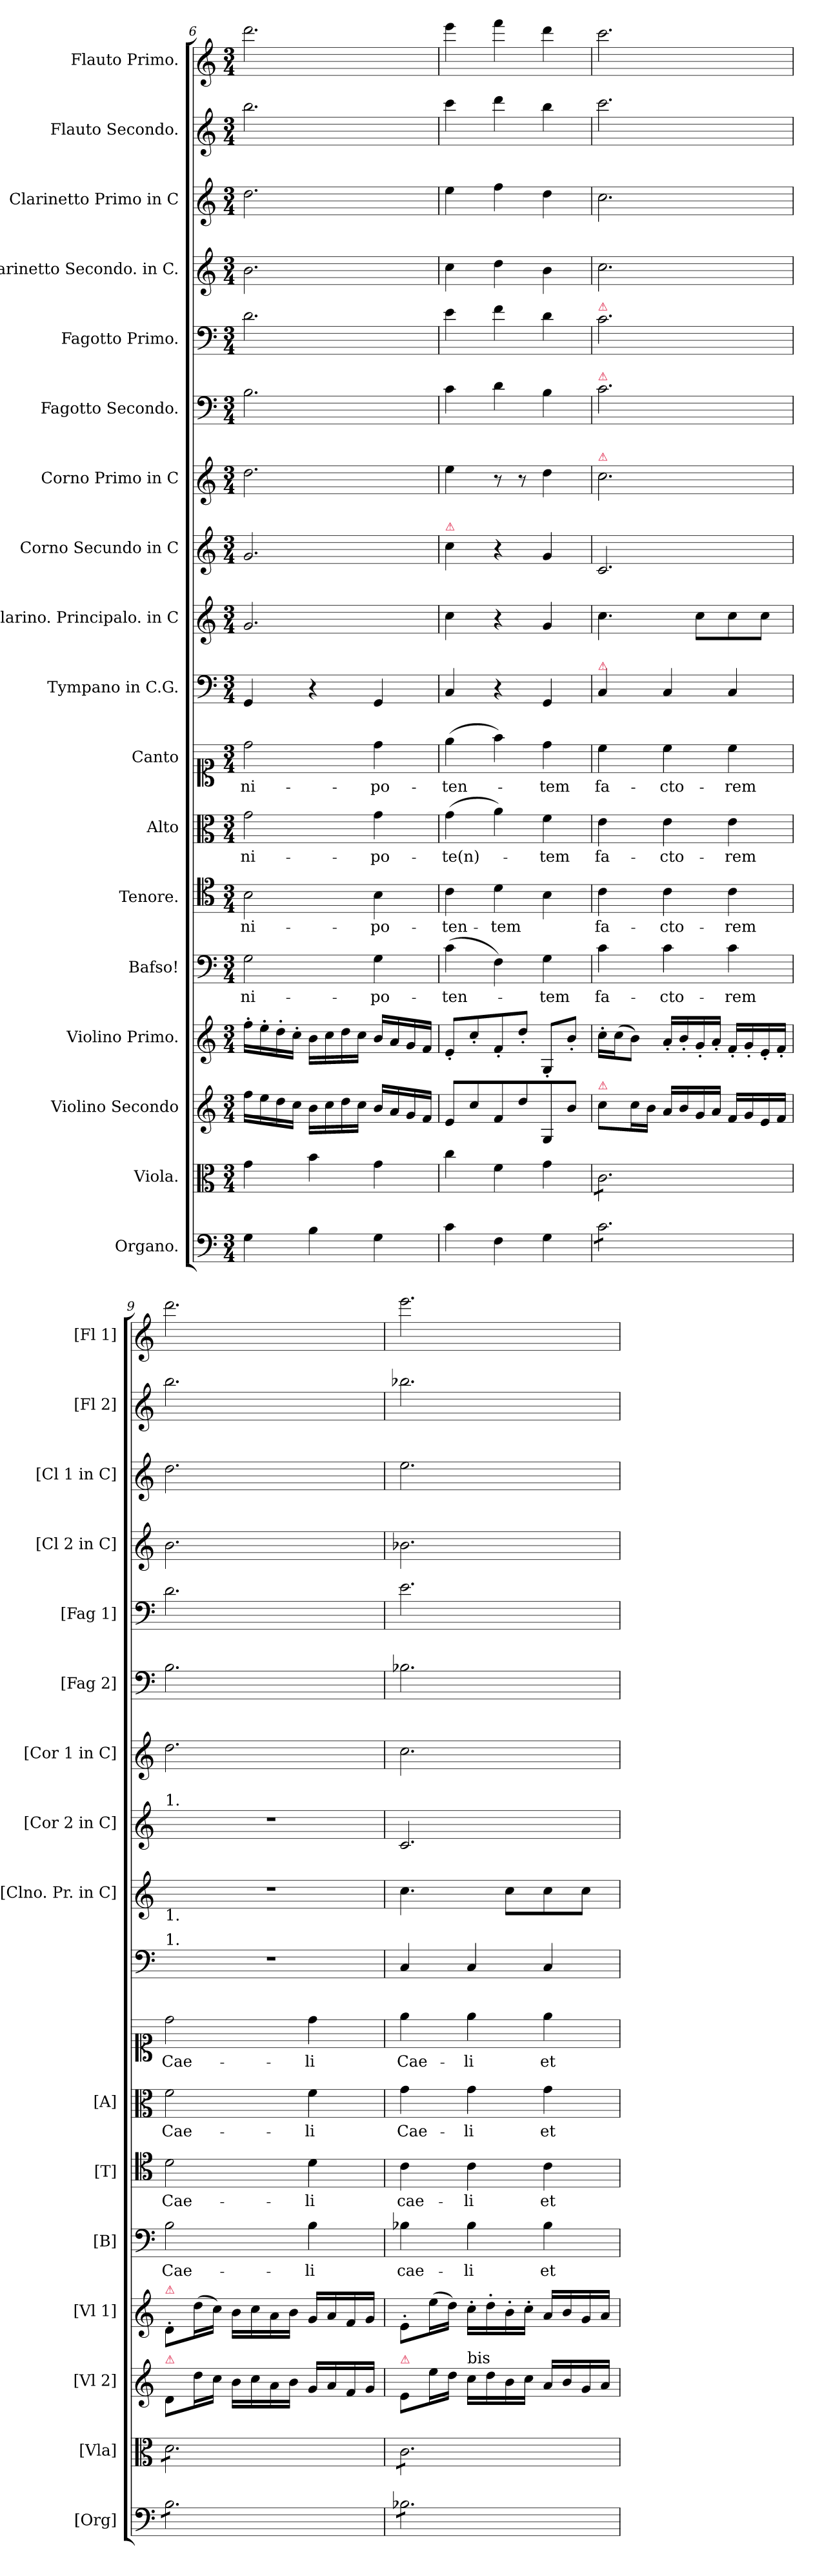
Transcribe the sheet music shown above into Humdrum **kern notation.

**kern	**kern	**kern	**kern	**kern	**text	**kern	**text	**kern	**text	**kern	**text	**kern	**kern	**kern	**kern	**kern	**kern	**kern	**kern	**kern	**kern
*part18	*part17	*part16	*part15	*part14	*part14	*part13	*part13	*part12	*part12	*part11	*part11	*part10	*part9	*part8	*part7	*part6	*part5	*part4	*part3	*part2	*part1
*staff18	*staff17	*staff16	*staff15	*staff14	*staff14	*staff13	*staff13	*staff12	*staff12	*staff11	*staff11	*staff10	*staff9	*staff8	*staff7	*staff6	*staff5	*staff4	*staff3	*staff2	*staff1
*I"Organo.	*I"Viola.	*I"Violino Secondo	*I"Violino Primo.	*I"Bafso!	*	*I"Tenore.	*	*I"Alto	*	*I"Canto	*	*I"Tympano in C.G.	*I"Clarino. Principalo. in C	*I"Corno Secundo in C	*I"Corno Primo in C	*I"Fagotto Secondo.	*I"Fagotto Primo.	*I"Clarinetto Secondo. in C.	*I"Clarinetto Primo in C	*I"Flauto Secondo.	*I"Flauto Primo.
*I'[Org]	*I'[Vla]	*I'[Vl 2]	*I'[Vl 1]	*I'[B]	*	*I'[T]	*	*I'[A]	*	*	*	*	*I'[Clno. Pr. in C]	*I'[Cor 2 in C]	*I'[Cor 1 in C]	*I'[Fag 2]	*I'[Fag 1]	*I'[Cl 2 in C]	*I'[Cl 1 in C]	*I'[Fl 2]	*I'[Fl 1]
*clefF4	*clefC3	*clefG2	*clefG2	*clefF4	*	*clefC4	*	*clefC3	*	*clefC1	*	*clefF4	*clefG2	*clefG2	*clefG2	*clefF4	*clefF4	*clefG2	*clefG2	*clefG2	*clefG2
*k[]	*k[]	*k[]	*k[]	*k[]	*	*k[]	*	*k[]	*	*k[]	*	*k[]	*k[]	*k[]	*k[]	*k[]	*k[]	*k[]	*k[]	*k[]	*k[]
*C:	*C:	*C:	*C:	*C:	*	*C:	*	*C:	*	*C:	*	*C:	*C:	*C:	*C:	*C:	*C:	*C:	*C:	*C:	*C:
*M3/4	*M3/4	*M3/4	*M3/4	*M3/4	*	*M3/4	*	*M3/4	*	*M3/4	*	*M3/4	*M3/4	*M3/4	*M3/4	*M3/4	*M3/4	*M3/4	*M3/4	*M3/4	*M3/4
=6	=6	=6	=6	=6	=6	=6	=6	=6	=6	=6	=6	=6	=6	=6	=6	=6	=6	=6	=6	=6	=6
4G\	4g\	16ff\LL	16ff'>\LL	2G\	-ni-	2B\	-ni-	2g\	-ni-	2dd\	-ni-	4GG/	2.g/	2.g/	2.dd\	2.B\	2.d\	2.b\	2.dd\	2.bb\	2.ddd\
.	.	16ee\	16ee'>\	.	.	.	.	.	.	.	.	.	.	.	.	.	.	.	.	.	.
.	.	16dd\	16dd'>\	.	.	.	.	.	.	.	.	.	.	.	.	.	.	.	.	.	.
.	.	16cc\JJ	16cc'>\JJ	.	.	.	.	.	.	.	.	.	.	.	.	.	.	.	.	.	.
4B\	4b\	16b\LL	16b\LL	.	.	.	.	.	.	.	.	4r	.	.	.	.	.	.	.	.	.
.	.	16cc\	16cc\	.	.	.	.	.	.	.	.	.	.	.	.	.	.	.	.	.	.
.	.	16dd\	16dd\	.	.	.	.	.	.	.	.	.	.	.	.	.	.	.	.	.	.
.	.	16cc\JJ	16cc\JJ	.	.	.	.	.	.	.	.	.	.	.	.	.	.	.	.	.	.
4G\	4g\	16b/LL	16b/LL	4G\	-po-	4B\	-po-	4g\	-po-	4dd\	-po-	4GG/	.	.	.	.	.	.	.	.	.
.	.	16a/	16a/	.	.	.	.	.	.	.	.	.	.	.	.	.	.	.	.	.	.
.	.	16g/	16g/	.	.	.	.	.	.	.	.	.	.	.	.	.	.	.	.	.	.
.	.	16f/JJ	16f/JJ	.	.	.	.	.	.	.	.	.	.	.	.	.	.	.	.	.	.
=7	=7	=7	=7	=7	=7	=7	=7	=7	=7	=7	=7	=7	=7	=7	=7	=7	=7	=7	=7	=7	=7
!	!	!	!	!	!	!	!	!	!	!	!	!	!	!LO:TX:a:color=crimson:t=⚠	!	!	!	!	!	!	!
4c\	4cc\	8e/L	8e'</L	(>4c\	-ten-	4c\	-ten-	(>4g\	-te(n)-	(>4ee\	-ten-	4C/	4cc\	4cc\	4ee\	4c\	4e\	4cc\	4ee\	4ccc\	4eee\
.	.	8cc/	8cc'</	.	.	.	.	.	.	.	.	.	.	.	.	.	.	.	.	.	.
4F\	4f\	8f/	8f'</	4F\)	.	4d\	-tem	4a\)	.	4ff\)	.	4r	4r	4r	8r	4d\	4f\	4dd\	4ff\	4ddd\	4fff\
.	.	8dd/	8dd'</J	.	.	.	.	.	.	.	.	.	.	.	8r	.	.	.	.	.	.
4G\	4g\	8G/	8G'</L	4G\	-tem	4B\	.	4f\	-tem	4dd\	-tem	4GG/	4g/	4g/	4dd\	4B\	4d\	4b\	4dd\	4bb\	4ddd\
.	.	8b/J	8b'</J	.	.	.	.	.	.	.	.	.	.	.	.	.	.	.	.	.	.
=8	=8	=8	=8	=8	=8	=8	=8	=8	=8	=8	=8	=8	=8	=8	=8	=8	=8	=8	=8	=8	=8
!	!	!	!	!	!	!	!	!	!	!	!	!	!	!	!	!	!LO:TX:a:color=crimson:t=⚠	!	!	!	!
!	!	!	!	!	!	!	!	!	!	!	!	!	!	!	!	!LO:TX:a:color=crimson:t=⚠	!	!	!	!	!
!	!	!	!	!	!	!	!	!	!	!	!	!	!	!	!LO:TX:a:color=crimson:t=⚠	!	!	!	!	!	!
!	!	!	!	!	!	!	!	!	!	!	!	!LO:TX:a:color=crimson:t=⚠	!	!	!	!	!	!	!	!	!
!	!	!LO:TX:a:color=crimson:t=⚠	!	!	!	!	!	!	!	!	!	!	!	!	!	!	!	!	!	!	!
*tremolo	*	*	*	*	*	*	*	*	*	*	*	*	*	*	*	*	*	*	*	*	*
*	*tremolo	*	*	*	*	*	*	*	*	*	*	*	*	*	*	*	*	*	*	*	*
8c\L	8c\L	8cc\L	16cc'>\LL	4c\	fa-	4c\	fa-	4e\	fa-	4cc\	fa-	4C/	4.cc\	2.c/	2.cc\	2.c\	2.c\	2.cc\	2.cc\	2.ccc\	2.ccc\
.	.	.	(>16cc\J	.	.	.	.	.	.	.	.	.	.	.	.	.	.	.	.	.	.
8c\	8c\	16cc\L	8b\J)	.	.	.	.	.	.	.	.	.	.	.	.	.	.	.	.	.	.
.	.	16b\JJ	.	.	.	.	.	.	.	.	.	.	.	.	.	.	.	.	.	.	.
8c\	8c\	16a/LL	16a'</LL	4c\	-cto-	4c\	-cto-	4e\	-cto-	4cc\	-cto-	4C/	.	.	.	.	.	.	.	.	.
.	.	16b/	16b'</	.	.	.	.	.	.	.	.	.	.	.	.	.	.	.	.	.	.
8c\	8c\	16g/	16g'</	.	.	.	.	.	.	.	.	.	8cc\L	.	.	.	.	.	.	.	.
.	.	16a/JJ	16a'</JJ	.	.	.	.	.	.	.	.	.	.	.	.	.	.	.	.	.	.
8c\	8c\	16f/LL	16f'</LL	4c\	-rem	4c\	-rem	4e\	-rem	4cc\	-rem	4C/	8cc\	.	.	.	.	.	.	.	.
.	.	16g/	16g'</	.	.	.	.	.	.	.	.	.	.	.	.	.	.	.	.	.	.
8c\J	8c\J	16e/	16e'</	.	.	.	.	.	.	.	.	.	8cc\J	.	.	.	.	.	.	.	.
.	.	16f/JJ	16f'</JJ	.	.	.	.	.	.	.	.	.	.	.	.	.	.	.	.	.	.
=9	=9	=9	=9	=9	=9	=9	=9	=9	=9	=9	=9	=9	=9	=9	=9	=9	=9	=9	=9	=9	=9
!	!	!	!	!	!	!	!	!	!	!	!	!	!	!LO:TX:a:t=1.	!	!	!	!	!	!	!
!	!	!	!	!	!	!	!	!	!	!	!	!	!LO:TX:b:t=1.	!	!	!	!	!	!	!	!
!	!	!	!	!	!	!	!	!	!	!	!	!LO:TX:a:t=1.	!	!	!	!	!	!	!	!	!
!	!	!	!LO:TX:a:color=crimson:t=⚠	!	!	!	!	!	!	!	!	!	!	!	!	!	!	!	!	!	!
!	!	!LO:TX:a:color=crimson:t=⚠	!	!	!	!	!	!	!	!	!	!	!	!	!	!	!	!	!	!	!
8B\L	8d\L	8d/L	8d'</L	2B\	Cae-	2d\	Cae-	2f\	Cae-	2dd\	Cae-	2.r	2.r	2.r	2.dd\	2.B\	2.d\	2.b\	2.dd\	2.bb\	2.ddd\
8B\	8d\	16dd\L	(>16dd\L	.	.	.	.	.	.	.	.	.	.	.	.	.	.	.	.	.	.
.	.	16cc\JJ	16cc\JJ)	.	.	.	.	.	.	.	.	.	.	.	.	.	.	.	.	.	.
8B\	8d\	16b\LL	16b\LL	.	.	.	.	.	.	.	.	.	.	.	.	.	.	.	.	.	.
.	.	16cc\	16cc\	.	.	.	.	.	.	.	.	.	.	.	.	.	.	.	.	.	.
8B\	8d\	16a\	16a\	.	.	.	.	.	.	.	.	.	.	.	.	.	.	.	.	.	.
.	.	16b\JJ	16b\JJ	.	.	.	.	.	.	.	.	.	.	.	.	.	.	.	.	.	.
8B\	8d\	16g/LL	16g/LL	4B\	-li	4d\	-li	4f\	-li	4dd\	-li	.	.	.	.	.	.	.	.	.	.
.	.	16a/	16a/	.	.	.	.	.	.	.	.	.	.	.	.	.	.	.	.	.	.
8B\J	8d\J	16f/	16f/	.	.	.	.	.	.	.	.	.	.	.	.	.	.	.	.	.	.
.	.	16g/JJ	16g/JJ	.	.	.	.	.	.	.	.	.	.	.	.	.	.	.	.	.	.
=10	=10	=10	=10	=10	=10	=10	=10	=10	=10	=10	=10	=10	=10	=10	=10	=10	=10	=10	=10	=10	=10
!	!	!LO:TX:a:color=crimson:t=⚠	!	!	!	!	!	!	!	!	!	!	!	!	!	!	!	!	!	!	!
!	!	!	!	!	!LO:LY:i	!	!	!	!	!	!	!	!	!	!	!	!	!	!	!	!
8B-X\L	8c\L	8e/L	8e'</L	4B-X\	cae-	4c\	cae-	4g\	Cae-	4ee\	Cae-	4C/	4.cc\	2.c/	2.cc\	2.B-X\	2.e\	2.b-X\	2.ee\	2.bb-X\	2.eee\
8B-X\	8c\	16ee\L	(>16ee\L	.	.	.	.	.	.	.	.	.	.	.	.	.	.	.	.	.	.
.	.	16dd\JJ	16dd\JJ)	.	.	.	.	.	.	.	.	.	.	.	.	.	.	.	.	.	.
!	!	!LO:TX:a:t=bis	!	!	!	!	!	!	!	!	!	!	!	!	!	!	!	!	!	!	!
!	!	!	!	!	!LO:LY:i	!	!	!	!	!	!	!	!	!	!	!	!	!	!	!	!
8B-X\	8c\	16cc\LL	16cc'>\LL	4B-\	-li	4c\	-li	4g\	-li	4ee\	-li	4C/	.	.	.	.	.	.	.	.	.
.	.	16dd\	16dd'>\	.	.	.	.	.	.	.	.	.	.	.	.	.	.	.	.	.	.
8B-X\	8c\	16b\	16b'>\	.	.	.	.	.	.	.	.	.	8cc\L	.	.	.	.	.	.	.	.
.	.	16cc\JJ	16cc'>\JJ	.	.	.	.	.	.	.	.	.	.	.	.	.	.	.	.	.	.
8B-X\	8c\	16a/LL	16a/LL	4B-\	et	4c\	et	4g\	et	4ee\	et	4C/	8cc\	.	.	.	.	.	.	.	.
.	.	16b/	16b/	.	.	.	.	.	.	.	.	.	.	.	.	.	.	.	.	.	.
8B-X\J	8c\J	16g/	16g/	.	.	.	.	.	.	.	.	.	8cc\J	.	.	.	.	.	.	.	.
*	*Xtremolo	*	*	*	*	*	*	*	*	*	*	*	*	*	*	*	*	*	*	*	*
*Xtremolo	*	*	*	*	*	*	*	*	*	*	*	*	*	*	*	*	*	*	*	*	*
.	.	16a/JJ	16a/JJ	.	.	.	.	.	.	.	.	.	.	.	.	.	.	.	.	.	.
=	=	=	=	=	=	=	=	=	=	=	=	=	=	=	=	=	=	=	=	=	=
*-	*-	*-	*-	*-	*-	*-	*-	*-	*-	*-	*-	*-	*-	*-	*-	*-	*-	*-	*-	*-	*-
